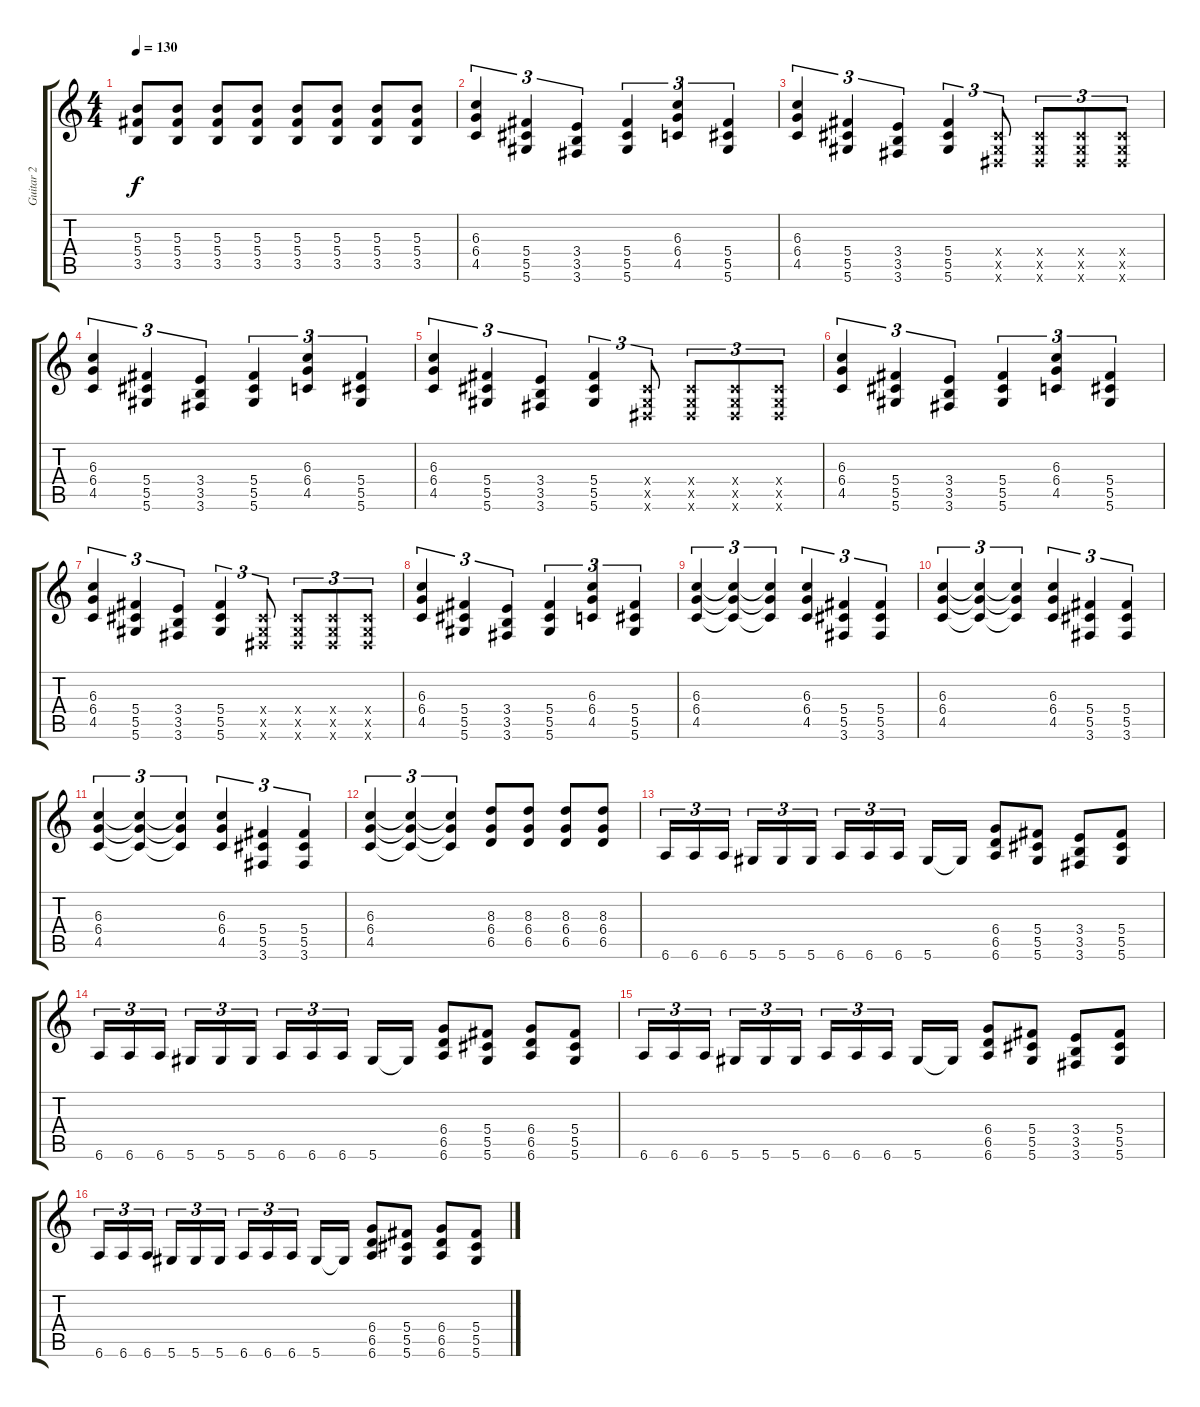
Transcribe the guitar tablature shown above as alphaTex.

\track ("Guitar 2" "Guitar 2") {instrument distortionguitar}
\staff {score tabs}
\tuning (Eb4 Bb3 Gb3 Db3 Ab2 Eb2) {hide}
\ts (4 4)
\tempo 130
\clef g2
\ks c
(5.3 5.4 3.5).8{dy f} (5.3 5.4 3.5).8 (5.3 5.4 3.5).8 (5.3 5.4 3.5).8 (5.3 5.4 3.5).8 (5.3 5.4 3.5).8 (5.3 5.4 3.5).8 (5.3 5.4 3.5).8 |
(6.3 6.4 4.5).4{tu (3 2)} (5.4 5.5 5.6).4{tu (3 2)} (3.4 3.5 3.6).4{tu (3 2)} (5.4 5.5 5.6).4{tu (3 2)} (6.3 6.4 4.5).4{tu (3 2)} (5.4 5.5 5.6).4{tu (3 2)} |
(6.3 6.4 4.5).4{tu (3 2)} (5.4 5.5 5.6).4{tu (3 2)} (3.4 3.5 3.6).4{tu (3 2)} (5.4 5.5 5.6).4{tu (3 2)} (0.4{x} 0.5{x} 0.6{x}).8{tu (3 2)} (0.4{x} 0.5{x} 0.6{x}).8{tu (3 2)} (0.4{x} 0.5{x} 0.6{x}).8{tu (3 2)} (0.4{x} 0.5{x} 0.6{x}).8{tu (3 2)} |
(6.3 6.4 4.5).4{tu (3 2)} (5.4 5.5 5.6).4{tu (3 2)} (3.4 3.5 3.6).4{tu (3 2)} (5.4 5.5 5.6).4{tu (3 2)} (6.3 6.4 4.5).4{tu (3 2)} (5.4 5.5 5.6).4{tu (3 2)} |
(6.3 6.4 4.5).4{tu (3 2)} (5.4 5.5 5.6).4{tu (3 2)} (3.4 3.5 3.6).4{tu (3 2)} (5.4 5.5 5.6).4{tu (3 2)} (0.4{x} 0.5{x} 0.6{x}).8{tu (3 2)} (0.4{x} 0.5{x} 0.6{x}).8{tu (3 2)} (0.4{x} 0.5{x} 0.6{x}).8{tu (3 2)} (0.4{x} 0.5{x} 0.6{x}).8{tu (3 2)} |
(6.3 6.4 4.5).4{tu (3 2)} (5.4 5.5 5.6).4{tu (3 2)} (3.4 3.5 3.6).4{tu (3 2)} (5.4 5.5 5.6).4{tu (3 2)} (6.3 6.4 4.5).4{tu (3 2)} (5.4 5.5 5.6).4{tu (3 2)} |
(6.3 6.4 4.5).4{tu (3 2)} (5.4 5.5 5.6).4{tu (3 2)} (3.4 3.5 3.6).4{tu (3 2)} (5.4 5.5 5.6).4{tu (3 2)} (0.4{x} 0.5{x} 0.6{x}).8{tu (3 2)} (0.4{x} 0.5{x} 0.6{x}).8{tu (3 2)} (0.4{x} 0.5{x} 0.6{x}).8{tu (3 2)} (0.4{x} 0.5{x} 0.6{x}).8{tu (3 2)} |
(6.3 6.4 4.5).4{tu (3 2)} (5.4 5.5 5.6).4{tu (3 2)} (3.4 3.5 3.6).4{tu (3 2)} (5.4 5.5 5.6).4{tu (3 2)} (6.3 6.4 4.5).4{tu (3 2)} (5.4 5.5 5.6).4{tu (3 2)} |
(6.3 6.4 4.5).4{tu (3 2)} (6.3{t} 6.4{t} 4.5{t}).4{tu (3 2)} (6.3{t} 6.4{t} 4.5{t}).4{tu (3 2)} (6.3 6.4 4.5).4{tu (3 2)} (5.4 5.5 3.6).4{tu (3 2)} (5.4 5.5 3.6).4{tu (3 2)} |
(6.3 6.4 4.5).4{tu (3 2)} (6.3{t} 6.4{t} 4.5{t}).4{tu (3 2)} (6.3{t} 6.4{t} 4.5{t}).4{tu (3 2)} (6.3 6.4 4.5).4{tu (3 2)} (5.4 5.5 3.6).4{tu (3 2)} (5.4 5.5 3.6).4{tu (3 2)} |
(6.3 6.4 4.5).4{tu (3 2)} (6.3{t} 6.4{t} 4.5{t}).4{tu (3 2)} (6.3{t} 6.4{t} 4.5{t}).4{tu (3 2)} (6.3 6.4 4.5).4{tu (3 2)} (5.4 5.5 3.6).4{tu (3 2)} (5.4 5.5 3.6).4{tu (3 2)} |
(6.3 6.4 4.5).4{tu (3 2)} (6.3{t} 6.4{t} 4.5{t}).4{tu (3 2)} (6.3{t} 6.4{t} 4.5{t}).4{tu (3 2)} (8.3 6.4 6.5).8 (8.3 6.4 6.5).8 (8.3 6.4 6.5).8 (8.3 6.4 6.5).8 |
6.6.16{tu (3 2)} 6.6.16{tu (3 2)} 6.6.16{tu (3 2)} 5.6.16{tu (3 2)} 5.6.16{tu (3 2)} 5.6.16{tu (3 2)} 6.6.16{tu (3 2)} 6.6.16{tu (3 2)} 6.6.16{tu (3 2)} 5.6.16 5.6{t}.16 (6.4 6.5 6.6).8 (5.4 5.5 5.6).8 (3.4 3.5 3.6).8 (5.4 5.5 5.6).8 |
6.6.16{tu (3 2)} 6.6.16{tu (3 2)} 6.6.16{tu (3 2)} 5.6.16{tu (3 2)} 5.6.16{tu (3 2)} 5.6.16{tu (3 2)} 6.6.16{tu (3 2)} 6.6.16{tu (3 2)} 6.6.16{tu (3 2)} 5.6.16 5.6{t}.16 (6.4 6.5 6.6).8 (5.4 5.5 5.6).8 (6.4 6.5 6.6).8 (5.4 5.5 5.6).8 |
6.6.16{tu (3 2)} 6.6.16{tu (3 2)} 6.6.16{tu (3 2)} 5.6.16{tu (3 2)} 5.6.16{tu (3 2)} 5.6.16{tu (3 2)} 6.6.16{tu (3 2)} 6.6.16{tu (3 2)} 6.6.16{tu (3 2)} 5.6.16 5.6{t}.16 (6.4 6.5 6.6).8 (5.4 5.5 5.6).8 (3.4 3.5 3.6).8 (5.4 5.5 5.6).8 |
6.6.16{tu (3 2)} 6.6.16{tu (3 2)} 6.6.16{tu (3 2)} 5.6.16{tu (3 2)} 5.6.16{tu (3 2)} 5.6.16{tu (3 2)} 6.6.16{tu (3 2)} 6.6.16{tu (3 2)} 6.6.16{tu (3 2)} 5.6.16 5.6{t}.16 (6.4 6.5 6.6).8 (5.4 5.5 5.6).8 (6.4 6.5 6.6).8 (5.4 5.5 5.6).8
